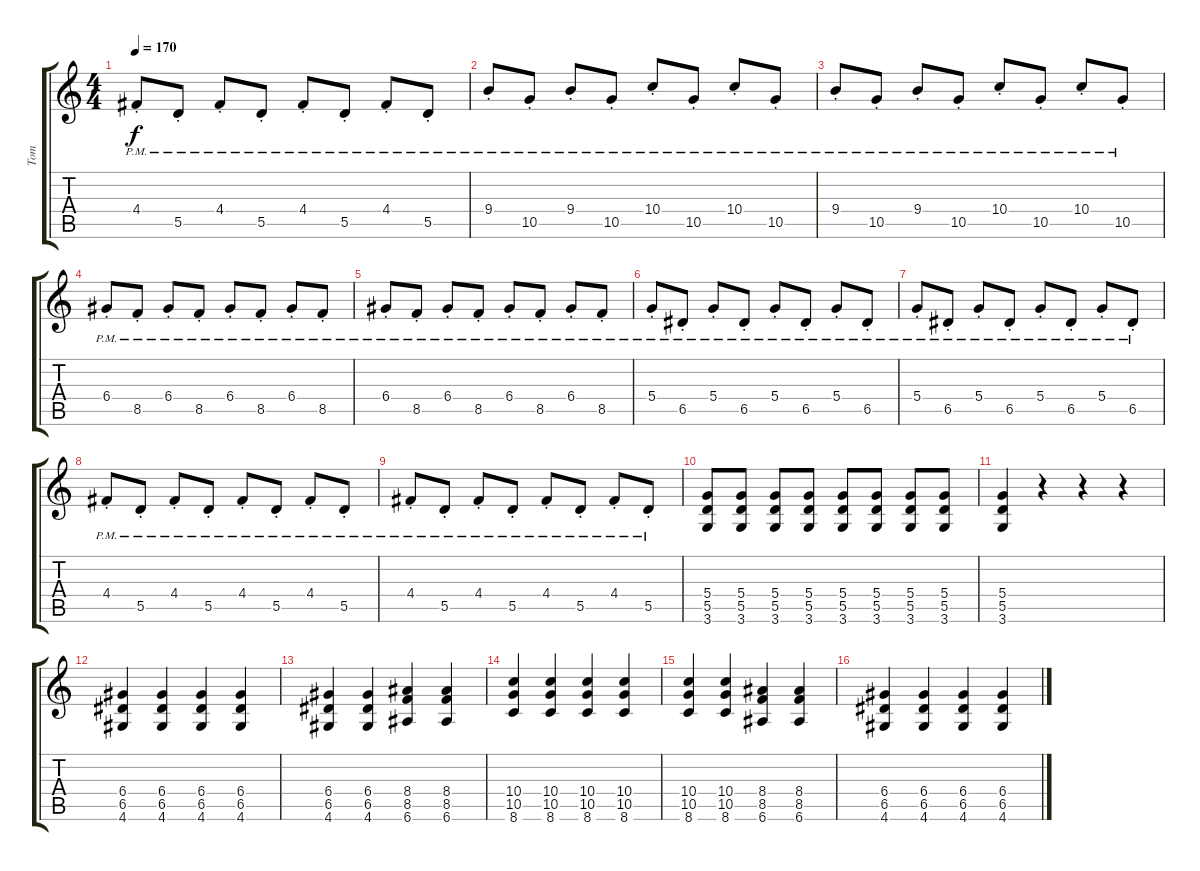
\track ("Tom" "Tom") {instrument distortionguitar}
\staff {score tabs}
\tuning (E4 B3 G3 D3 A2 E2) {hide}
\ts (4 4)
\tempo 170
\clef g2
\ks c
4.4{pm st}.8{dy f} 5.5{pm st}.8 4.4{pm st}.8 5.5{pm st}.8 4.4{pm st}.8 5.5{pm st}.8 4.4{pm st}.8 5.5{pm st}.8 |
9.4{pm st}.8 10.5{pm st}.8 9.4{pm st}.8 10.5{pm st}.8 10.4{pm st}.8 10.5{pm st}.8 10.4{pm st}.8 10.5{pm st}.8 |
9.4{pm st}.8 10.5{pm st}.8 9.4{pm st}.8 10.5{pm st}.8 10.4{pm st}.8 10.5{pm st}.8 10.4{pm st}.8 10.5{pm st}.8 |
6.4{pm st}.8 8.5{pm st}.8 6.4{pm st}.8 8.5{pm st}.8 6.4{pm st}.8 8.5{pm st}.8 6.4{pm st}.8 8.5{pm st}.8 |
6.4{pm st}.8 8.5{pm st}.8 6.4{pm st}.8 8.5{pm st}.8 6.4{pm st}.8 8.5{pm st}.8 6.4{pm st}.8 8.5{pm st}.8 |
5.4{pm st}.8 6.5{pm st}.8 5.4{pm st}.8 6.5{pm st}.8 5.4{pm st}.8 6.5{pm st}.8 5.4{pm st}.8 6.5{pm st}.8 |
5.4{pm st}.8 6.5{pm st}.8 5.4{pm st}.8 6.5{pm st}.8 5.4{pm st}.8 6.5{pm st}.8 5.4{pm st}.8 6.5{pm st}.8 |
4.4{pm st}.8 5.5{pm st}.8 4.4{pm st}.8 5.5{pm st}.8 4.4{pm st}.8 5.5{pm st}.8 4.4{pm st}.8 5.5{pm st}.8 |
4.4{pm st}.8 5.5{pm st}.8 4.4{pm st}.8 5.5{pm st}.8 4.4{pm st}.8 5.5{pm st}.8 4.4{pm st}.8 5.5{pm st}.8 |
(5.4 5.5 3.6).8 (5.4 5.5 3.6).8 (5.4 5.5 3.6).8 (5.4 5.5 3.6).8 (5.4 5.5 3.6).8 (5.4 5.5 3.6).8 (5.4 5.5 3.6).8 (5.4 5.5 3.6).8 |
(5.4 5.5 3.6).4 r.4 r.4 r.4 |
(6.4 6.5 4.6).4 (6.4 6.5 4.6).4 (6.4 6.5 4.6).4 (6.4 6.5 4.6).4 |
(6.4 6.5 4.6).4 (6.4 6.5 4.6).4 (8.4 8.5 6.6).4 (8.4 8.5 6.6).4 |
(10.4 10.5 8.6).4 (10.4 10.5 8.6).4 (10.4 10.5 8.6).4 (10.4 10.5 8.6).4 |
(10.4 10.5 8.6).4 (10.4 10.5 8.6).4 (8.4 8.5 6.6).4 (8.4 8.5 6.6).4 |
(6.4 6.5 4.6).4 (6.4 6.5 4.6).4 (6.4 6.5 4.6).4 (6.4 6.5 4.6).4
